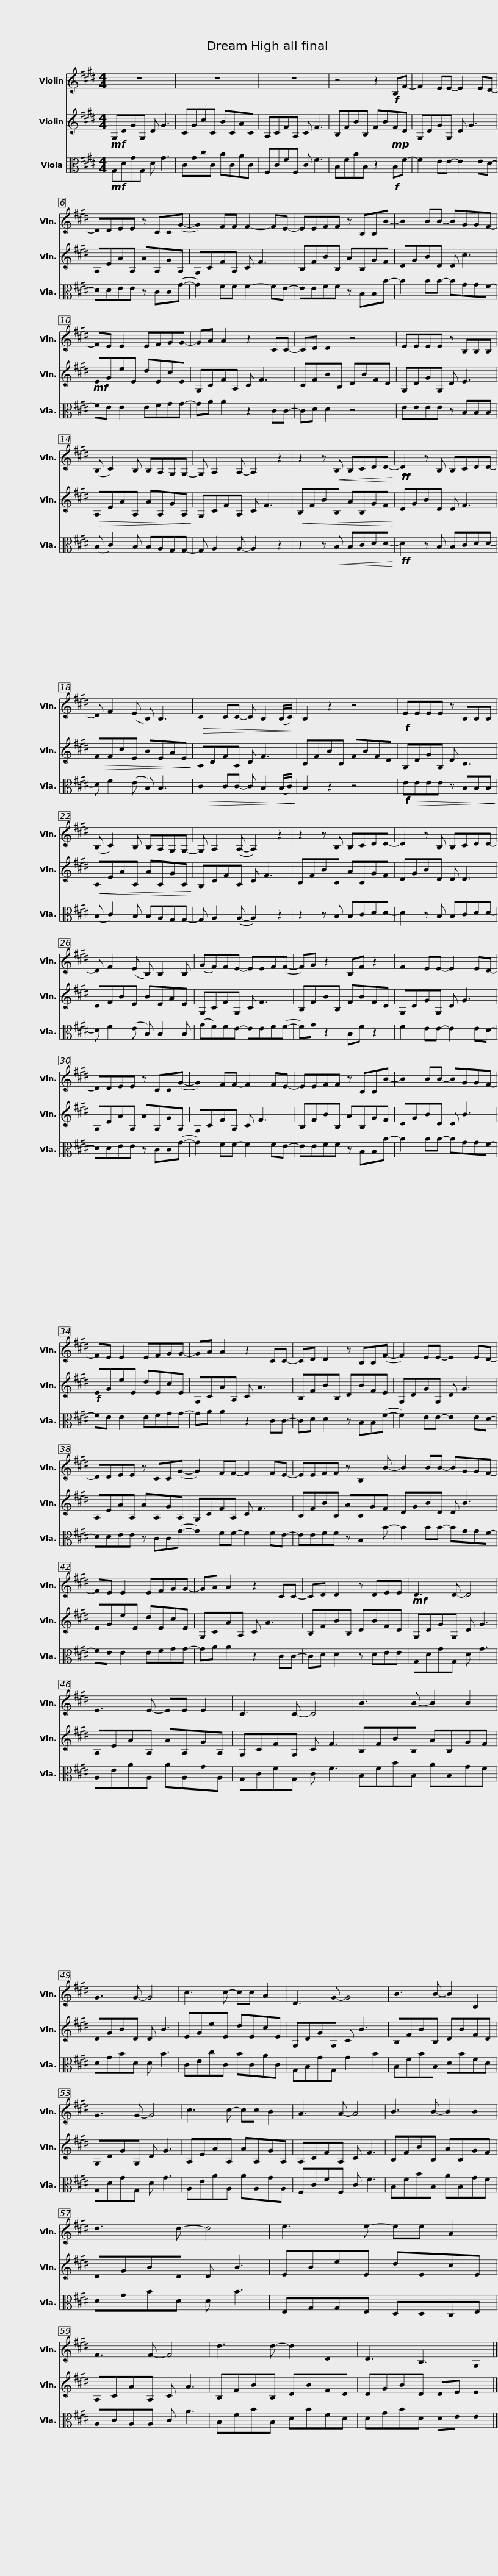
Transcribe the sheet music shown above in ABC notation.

X:1
%%score 1 2 3
L:1/8
M:4/4
I:linebreak $
K:E
V:1 treble
V:2 treble
V:3 alto
V:1
 z8 | z8 | z8 | z4 z2!f! B,F- |$ F2 EE- E2 ED- | %5
 DDEE z CC(G- | G2) FF F2- FE- | EEFF z B,B,B- |$ B2 BB- BGGF- | FE E2 EFGG- | %10
 GA A2 z2 CC- | CD D2 z4 |$ EEEE z B,B,B, | (B, C2) B, B,A,G,G,- | G, A,2 A,- A,2 z2 | %15
 z2 z!<(! B, B,CDD-!<)! |$!ff! D2 z B, B,CDD- | D F2 (E B,) B,3 |!>(! C2 CC- C B,2 (B,/C/)!>)! | B,2 z2 z4 |$ %20
!f! EEEE z B,B,B, | (B, C2) B, B,A,G,G,- | G, A,2 ((A,- A,2)) z2 | z2 z B, B,CDD- |$ D2 z B, B,CDD- | %25
 D F2 (E B,) B,2 B, | (GF)FE- EEF(F- | F)G z2 B,F z2 |$ F2 EE- E2 ED- | DDEE z CC(G- | %30
 G2) FF- F2 FE- | EEFF z B,B,B- |$ B2 BB- BGGF- | FE E2 EFGG- | GA A2 z2 CC- | %35
 CD D2 z B,B,(F- |$ F2) EE- E2 ED- | DDEE z CC(G- | G2) FF- F2 FE- | EEFF z B,2 B- |$ %40
 B2 BB- BGGF- | FE E2 EFGG- | GA A2 z2 CC- | CD D2 z DEE |$!mf! D3 D- D4 | %45
 E3 E- EE E2 | C3 C- C4 | B3 B- B2 B2 | G3 G- G4 |$ c3 c- cc A2 | %50
 D3 G- G4 | B3 B- B2 B,2 | G3 G- G4 | c3 c- cc B2 |$ A3 A- A4 | %55
 B3 B- B2 B2 | d3 d- d4 | e3 e- ee A2 | F3 F- F4 |$ d3 d- d2 D2 | %60
 D3 B,3 G,2 |] %61
V:2
!mf! G,DGG, D G3 | CGcC BCAC | A,CFA, C F3 | B,FBB, FB!mp!FD |$ G,DGG, D G3 | %5
 A,EAA, AA,GA, | G,CFA, C F3 | B,FBB, AB,GF |$ DGBD D c3 |!mf! EGeE dEcE | %10
 G,CFA, C F3 | CFBB, DBFD |$ G,DGG, D E3 |!>(! A,EAA, AA,GA,!>)! | G,CFA, C F3 | %15
!<(! B,FBB, AB,GF!<)! |$ DGBD D F3 |!>(! FFcE BEAE!>)! | A,CFA, C F3 | B,FBB, FBFD |$ %20
 G,DGG, D B,3 |!<(! A,EAA, AA,GA,!<)! | G,CFA, C F3 | B,FBB, AB,GF |$ DGBD D D3 | %25
 DFBE BEAE | G,CFG, C F3 | B,FBB, FBFD |$ G,DGG, D G3 | A,EAA, AA,GA, | %30
 G,CFA, C F3 | B,FBB, AB,GF |$ DGBD D B3 |!f! EGeE dEcE | G,CAA, C A3 | %35
 B,FBB, DBFE |$ G,DGG, D G3 | A,EAA, AA,GA, | G,CFA, C F3 | B,FBB, AB,GF |$ %40
 DGBD D B3 | EGeE dEcE | G,CAA, C A3 | B,FBB, DBFD |$ G,DGG, D G3 | %45
 A,EAA, AA,GA, | G,CFG, C F3 | B,FBB, AB,GF | DGBD D B3 |$ EGeE dEcE | %50
 G,DGG, C B3 | B,FBB, DBFD | G,DGG, D G3 | A,EAA, AA,GA, |$ A,CFA, C F3 | %55
 B,FBB, AB,GF | DGBD D B3 | EBeE dEcE | A,CAA, C A3 |$ B,FBB, DBFD | %60
 DGBD DE E2 |] %61
V:3
!mf! G,DGG, D G3 | CGcC BCAC | F,CFF, C F3 | B,FBB, z2!f! B,F- |$ F2 EE- E2 ED- | %5
 DDEE z CC(G- | G2) FF F2- FE- | EEFF z B,B,B- |$ B2 BB- BGGF- | FE E2 EFGG- | %10
 GA A2 z2 CC- | CD D2 z4 |$ EEEE z B,B,B, | (B, C2) B, B,A,G,G,- | G, A,2 A,- A,2 z2 | %15
 z2 z!<(! B, B,CDD-!<)! |$!ff! D2 z B, B,CDD- | D F2 (E B,) B,3 |!>(! C2 CC- C B,2 (B,/C/)!>)! | B,2 z2 z4 |$ %20
!f!!>(! EEEE z B,B,B,!>)! | (B, C2) B, B,A,G,G,- | G, A,2 ((A,- A,2)) z2 | z2 z B, B,CDD- |$ D2 z B, B,CDD- | %25
 D F2 (E B,) B,2 B, | (GF)FE- EEF(F- | F)G z2 B,F z2 |$ F2 EE- E2 ED- | DDEE z CC(G- | %30
 G2) FF- F2 FE- | EEFF z B,B,B- |$ B2 BB- BGGF- | FE E2 EFGG- | GA A2 z2 CC- | %35
 CD D2 z B,B,(F- |$ F2) EE- E2 ED- | DDEE z CC(G- | G2) FF- F2 FE- | EEFF z B,2 B- |$ %40
 B2 BB- BGGF- | FE E2 EFGG- | GA A2 z2 CC- | CD D2 z DEE |$ G,DGG, D G3 | %45
 A,EAA, AA,GA, | G,CFG, C F3 | B,FBB, AB,GF | DGBD D B3 |$ CEcC BCAC | %50
 G,B,GG, G2 B2 | B,FBB, DBFD | G,DGG, D G3 | A,EAA, AA,GA, |$ F,CFF, C F3 | %55
 B,FBB, AB,GF | DGBD D B3 | E,G,G,E, D,D,C,E, | A,CA,A, C A3 |$ B,FBB, DBFD | %60
 DGBD DE E2 |] %61
